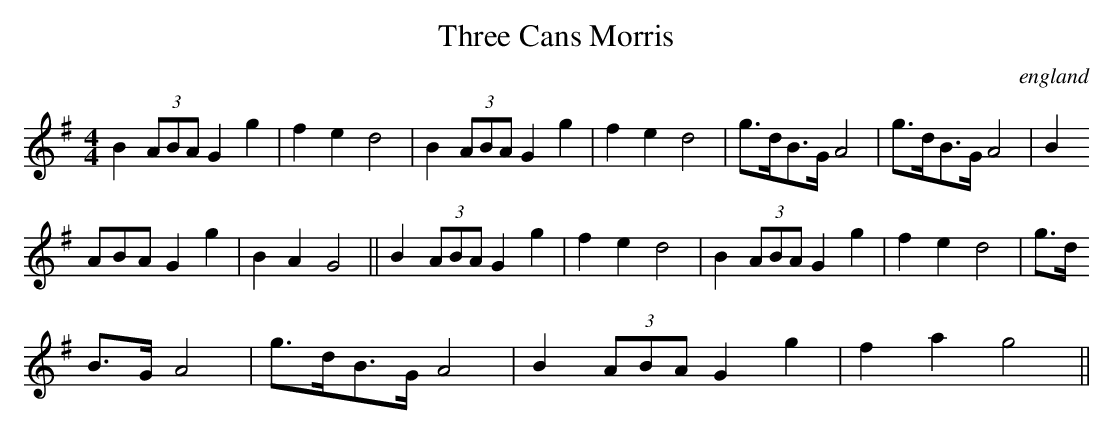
X:1
T:Three Cans Morris
O:england
M:4/4
L:1/16
K:G
B4 (3A2B2A2 G4g4|f4e4d8|B4 (3A2B2A2 G4g4|f4e4d8|g3dB3G A8|g3dB3G A8|B4 (
3A2B2A2 G4g4|B4A4G8||B4 (3A2B2A2 G4g4|f4e4d8|B4 (3A2B2A2 G4g4|f4e4d8|g3d
B3G A8|g3dB3G A8|B4 (3A2B2A2 G4g4|f4a4g8||
